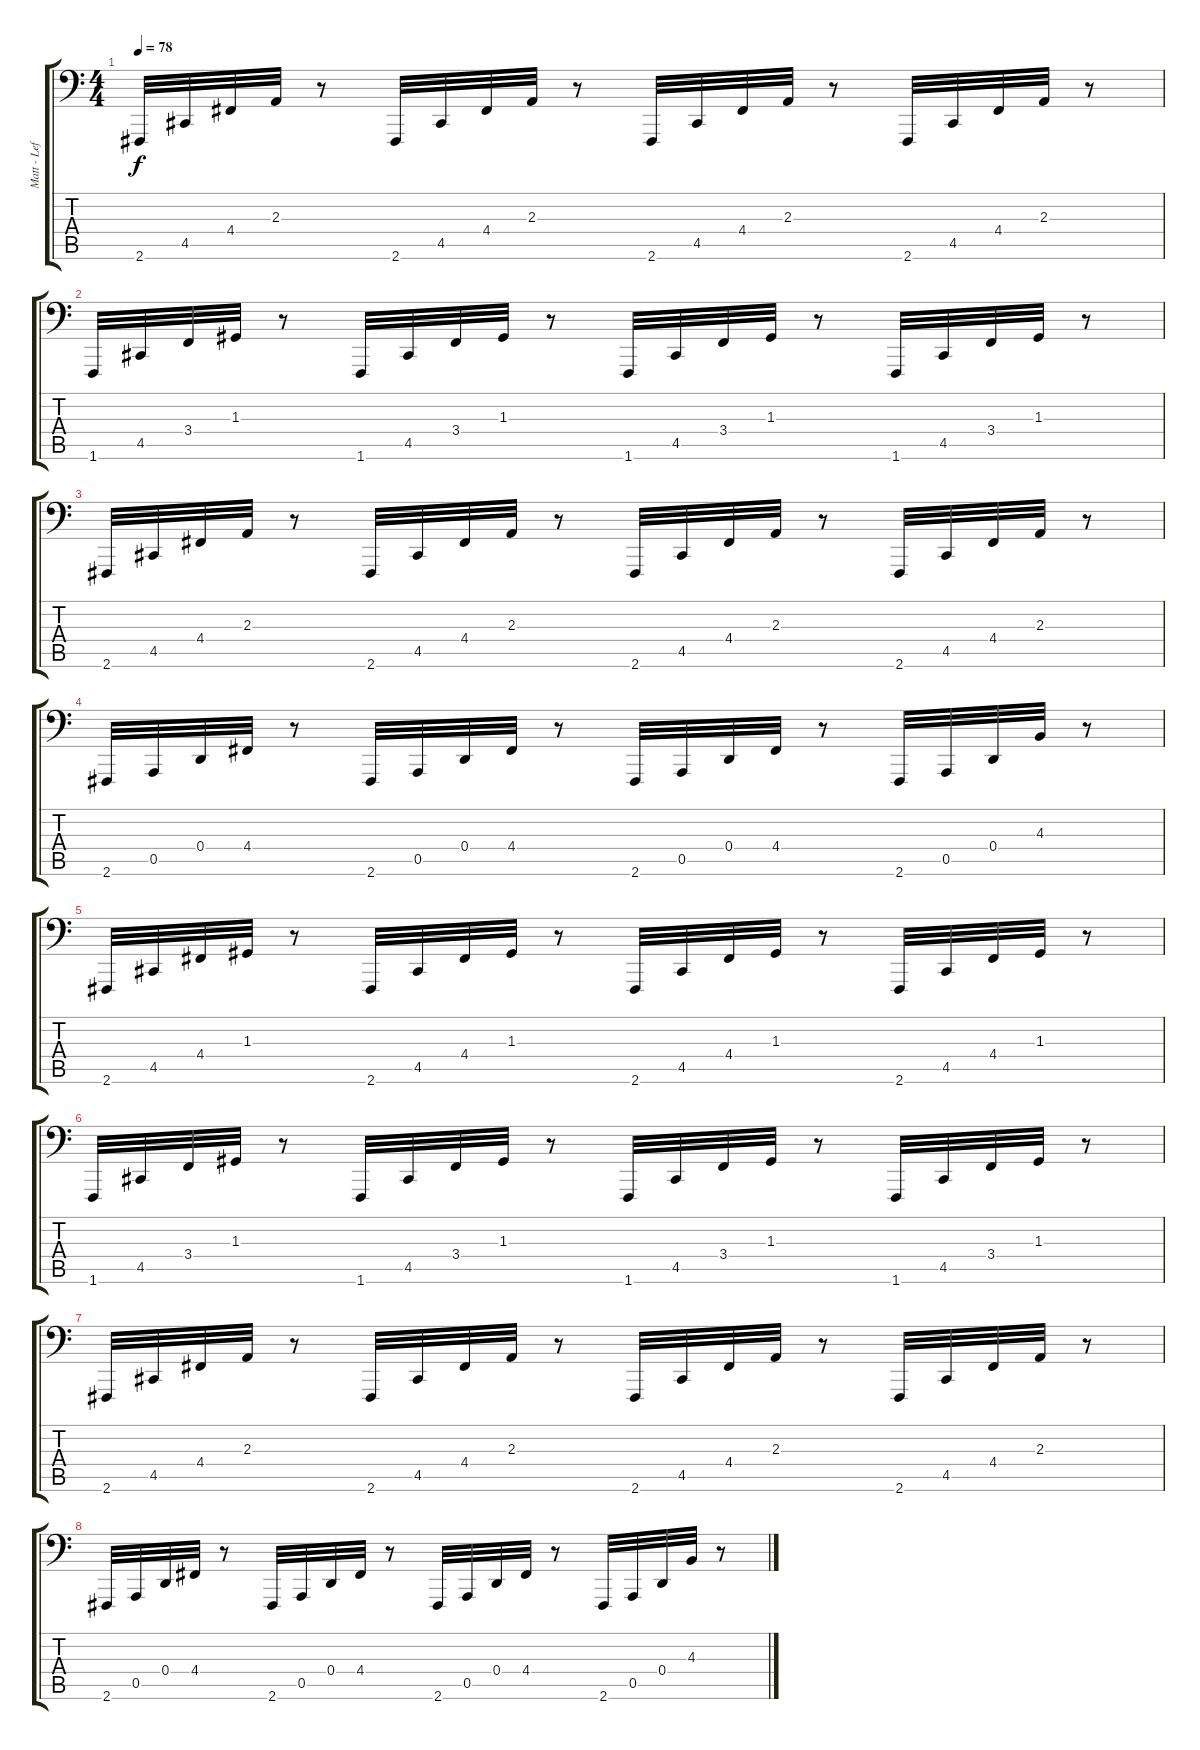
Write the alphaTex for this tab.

\track ("Matt - Left Hand" "Matt - Lef") {instrument acousticgrandpiano}
\staff {score tabs}
\tuning (E3 B2 G2 D2 A1 E1) {hide}
\ts (4 4)
\tempo 78
\clef f4
\ks c
2.6.32{dy f instrument lead1square} 4.5.32 4.4.32 2.3.32 r.8 2.6.32 4.5.32 4.4.32 2.3.32 r.8 2.6.32 4.5.32 4.4.32 2.3.32 r.8 2.6.32 4.5.32 4.4.32 2.3.32 r.8 |
1.6.32 4.5.32 3.4.32 1.3.32 r.8 1.6.32 4.5.32 3.4.32 1.3.32 r.8 1.6.32 4.5.32 3.4.32 1.3.32 r.8 1.6.32 4.5.32 3.4.32 1.3.32 r.8 |
2.6.32 4.5.32 4.4.32 2.3.32 r.8 2.6.32 4.5.32 4.4.32 2.3.32 r.8 2.6.32 4.5.32 4.4.32 2.3.32 r.8 2.6.32 4.5.32 4.4.32 2.3.32 r.8 |
2.6.32 0.5.32 0.4.32 4.4.32 r.8 2.6.32 0.5.32 0.4.32 4.4.32 r.8 2.6.32 0.5.32 0.4.32 4.4.32 r.8 2.6.32 0.5.32 0.4.32 4.3.32 r.8 |
2.6.32 4.5.32 4.4.32 1.3.32 r.8 2.6.32 4.5.32 4.4.32 1.3.32 r.8 2.6.32 4.5.32 4.4.32 1.3.32 r.8 2.6.32 4.5.32 4.4.32 1.3.32 r.8 |
1.6.32 4.5.32 3.4.32 1.3.32 r.8 1.6.32 4.5.32 3.4.32 1.3.32 r.8 1.6.32 4.5.32 3.4.32 1.3.32 r.8 1.6.32 4.5.32 3.4.32 1.3.32 r.8 |
2.6.32 4.5.32 4.4.32 2.3.32 r.8 2.6.32 4.5.32 4.4.32 2.3.32 r.8 2.6.32 4.5.32 4.4.32 2.3.32 r.8 2.6.32 4.5.32 4.4.32 2.3.32 r.8 |
2.6.32 0.5.32 0.4.32 4.4.32 r.8 2.6.32 0.5.32 0.4.32 4.4.32 r.8 2.6.32 0.5.32 0.4.32 4.4.32 r.8 2.6.32 0.5.32 0.4.32 4.3.32 r.8
